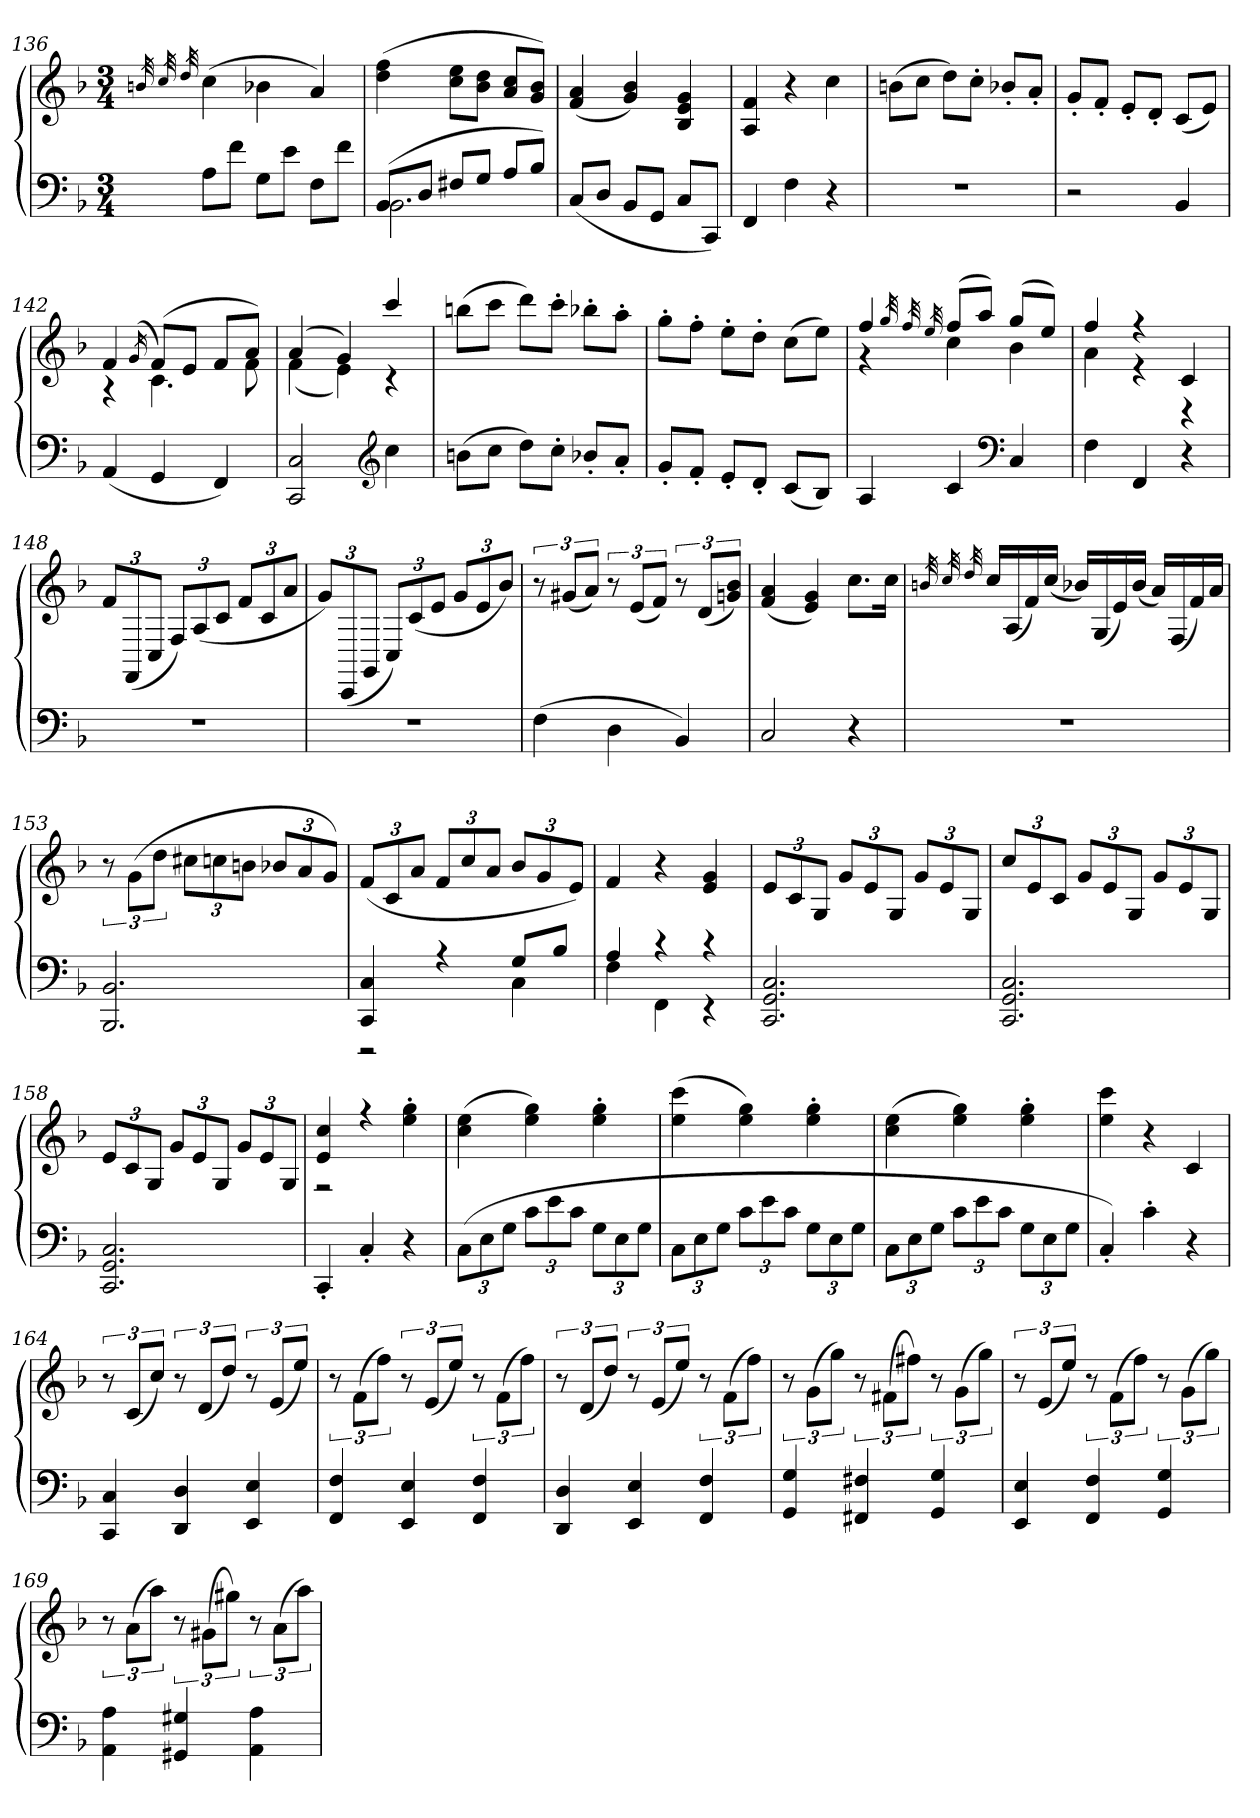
**kern	**kern
*part1	*part1
*staff2	*staff1
*clefF4	*clefG2
*k[b-]	*k[b-]
*M3/4	*M3/4
=136	=136
.	32qbn
.	32qcc
.	32qdd
8AL	(4cc
8fJ	.
8GL	4b-X
8eJ	.
8FL	4a)
8fJ	.
=137	=137
*^	*
(8BB-L	2.BB-	(4dd 4ff
8DJ	.	.
8F#XL	.	8cc 8eeL
8GJ	.	8b- 8ddJ
8AL	.	8a 8ccL
8B-J)	.	8g 8b-J)
*v	*v	*
=138	=138
(8CL	(4f 4a
8DJ	.
8BB-L	4g 4b-)
8GGJ	.
8CL	4B- 4e 4g
8CCJ)	.
=139	=139
4FF	4A 4f
4F	4r
4r	4cc
=140	=140
2.r	(8bnL
.	8ccJ
.	8ddL)
.	8cc'J
.	8b-X'L
.	8a'J
=141	=141
2r	8g'L
.	8f'J
.	8e'L
.	8d'J
4BB-	(8cL
.	8eJ)
=142	=142
*	*^
(4AA	4f	4r
.	(16qg	.
4GG	(8fL)	4.c
.	8eJ	.
4FF)	8fL	.
.	8aJ)	8f
=143	=143	=143
2CC 2C	(4a	(4f
.	4g)	4e)
*clefG2	*	*
4cc	4ccc	4r
*	*v	*v
=144	=144
(8bnL	(8bbnL
8ccJ	8cccJ
8ddL)	8dddL)
8cc'J	8ccc'J
8b-X'L	8bb-X'L
8a'J	8aa'J
=145	=145
8g'L	8gg'L
8f'J	8ff'J
8e'L	8ee'L
8d'J	8dd'J
(8cL	(8ccL
8B-J)	8eeJ)
=146	=146
*	*^
4A	4ff	4r
.	32qgg	.
.	32qff	.
.	32qee	.
4c	(8ffL	4cc
.	8aaJ)	.
*clefF4	*	*
4C	(8ggL	4b-
.	8eeJ)	.
=147	=147	=147
4F	4ff	4a
4FF	4r	4r
4r	4c	4r
*	*v	*v
=148	=148
2.r	12fL
.	(12FF
.	12CJ
.	12FL)
.	(12A
.	12cJ
.	12fL
.	12c
.	12aJ
=149	=149
2.r	12gL)
.	(12CC
.	12GGJ
.	12CL)
.	(12c
.	12eJ
.	12gL
.	12e
.	12b-J)
=150	=150
(4F	12r
.	(12g#XL
.	12aJ)
4D	12r
.	(12eL
.	12fJ)
4BB-)	12r
.	(12dL
.	12gn 12b-J)
=151	=151
2C	(4f 4a
.	4e 4g)
4r	8.ccL
.	16ccJk
=152	=152
.	32qbn
.	32qcc
.	32qdd
2.r	16ccLL
.	(16A
.	16f)
.	(16ccJJ
.	16b-XLL)
.	(16G
.	16e)
.	(16b-JJ
.	16aLL)
.	(16F
.	16f)
.	16aJJ
=153	=153
2.BBB- 2.BB-	12r
.	(12gL
.	12ddJ
.	12cc#XL
.	12ccn
.	12bnJ
.	12b-XL
.	12a
.	12gJ)
=154	=154
*^	*
4CC 4C	2r	(12fL
.	.	12c
.	.	12aJ
4r	.	12fL
.	.	12cc
.	.	12aJ
8GL	4C	12b-L
.	.	12g
8B-J	.	.
.	.	12eJ)
=155	=155	=155
4A	4F	4f
4r	4FF	4r
4r	4r	4e 4g
*v	*v	*
=156	=156
2.CC 2.GG 2.C	12eL
.	12c
.	12GJ
.	12gL
.	12e
.	12GJ
.	12gL
.	12e
.	12GJ
=157	=157
2.CC 2.GG 2.C	12ccL
.	12e
.	12cJ
.	12gL
.	12e
.	12GJ
.	12gL
.	12e
.	12GJ
=158	=158
2.CC 2.GG 2.C	12eL
.	12c
.	12GJ
.	12gL
.	12e
.	12GJ
.	12gL
.	12e
.	12GJ
=159	=159
*	*^
4CC'	4e 4cc	2r
4C'	4r	.
4r	4ee' 4gg'	4ryy
*	*v	*v
=160	=160
(12CL	(4cc 4ee
12E	.
12GJ	.
12cL	4ee 4gg)
12e	.
12cJ	.
12GL	4ee' 4gg'
12E	.
12GJ	.
=161	=161
12CL	(4ee 4ccc
12E	.
12GJ	.
12cL	4ee 4gg)
12e	.
12cJ	.
12GL	4ee' 4gg'
12E	.
12GJ	.
=162	=162
12CL	(4cc 4ee
12E	.
12GJ	.
12cL	4ee 4gg)
12e	.
12cJ	.
12GL	4ee' 4gg'
12E	.
12GJ	.
=163	=163
4C')	4ee 4ccc
4c'	4r
4r	4c
=164	=164
4CC 4C	12r
.	(12cL
.	12ccJ)
4DD 4D	12r
.	(12dL
.	12ddJ)
4EE 4E	12r
.	(12eL
.	12eeJ)
=165	=165
4FF 4F	12r
.	(12fL
.	12ffJ)
4EE 4E	12r
.	(12eL
.	12eeJ)
4FF 4F	12r
.	(12fL
.	12ffJ)
=166	=166
4DD 4D	12r
.	(12dL
.	12ddJ)
4EE 4E	12r
.	(12eL
.	12eeJ)
4FF 4F	12r
.	(12fL
.	12ffJ)
=167	=167
4GG 4G	12r
.	(12gL
.	12ggJ)
4FF#X 4F#X	12r
.	(12f#XL
.	12ff#XJ)
4GG 4G	12r
.	(12gL
.	12ggJ)
=168	=168
4EE 4E	12r
.	(12eL
.	12eeJ)
4FF 4F	12r
.	(12fL
.	12ffJ)
4GG 4G	12r
.	(12gL
.	12ggJ)
=169	=169
4AA 4A	12r
.	(12aL
.	12aaJ)
4GG#X 4G#X	12r
.	(12g#XL
.	12gg#XJ)
4AA 4A	12r
.	(12aL
.	12aaJ)
=	=
*-	*-
